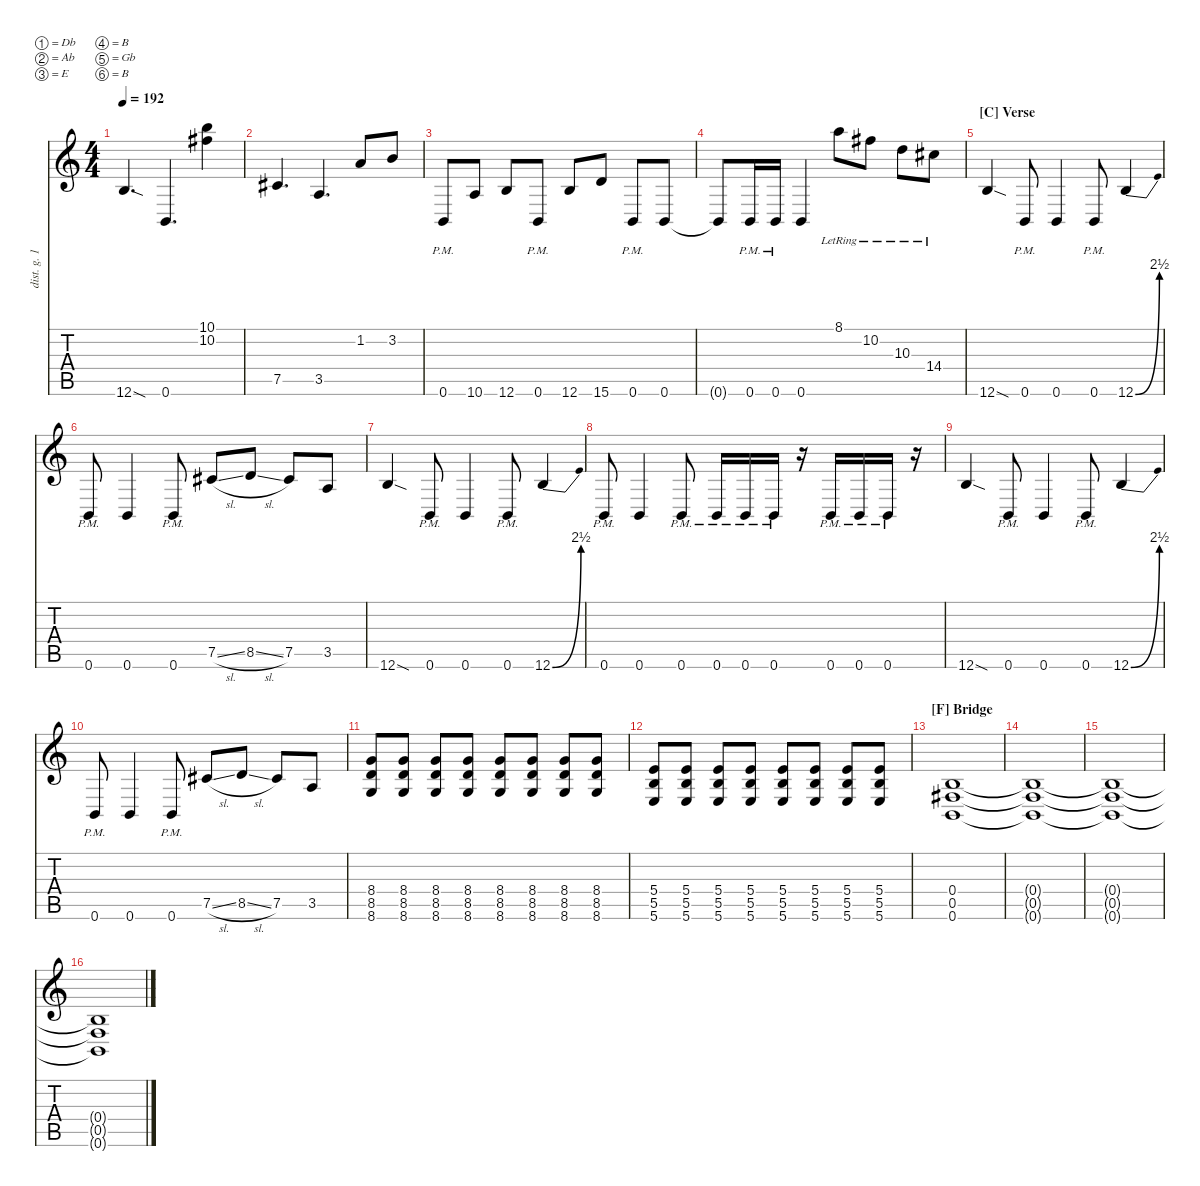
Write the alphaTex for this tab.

\defaultSystemsLayout 4
\hideDynamics
\bracketExtendMode nobrackets
\otherSystemsTrackNameOrientation horizontal
\track ("Distortion Guitar 1" "dist. g. 1") {instrument distortionguitar}
\staff {score tabs}
\tuning (Db4 Ab3 E3 B2 Gb2 B1)
\ts (4 4)
\tempo 192
\clef g2
\ks c
12.6{sod}.4{d dy ff beam Up} 0.6.4{d beam Up} (10.2{acc #} 10.1).4{beam Down} |
7.5{acc #}.4{d beam Up} 3.5.4{d beam Up} 1.2.8{beam Up} 3.2.8{beam Up} |
0.6{pm}.8{beam Up} 10.6.8{beam Up} 12.6.8{beam Up} 0.6{pm}.8{beam Up} 12.6.8{beam Up} 15.6.8{beam Up} 0.6{pm}.8{beam Up} 0.6.8{beam Up} |
0.6{t}.8{beam Up} 0.6{pm}.16{beam Up} 0.6{pm}.16{beam Up} 0.6.4{beam Up} 8.1{lr}.8{beam Down} 10.2{lr acc #}.8{beam Down} 10.3{lr}.8{beam Down} 14.4{lr acc #}.8{beam Down} |
\section ("C" "Verse")
12.6{sod}.4{beam Up} 0.6{pm}.8{beam Up} 0.6.4{beam Up} 0.6{pm}.8{beam Up} 12.6{be (bend 0 0 16.2 10)}.4{beam Up} |
0.6{pm}.8{beam Up} 0.6.4{beam Up} 0.6{pm}.8{beam Up} 7.5{sl acc #}.8{beam Up} 8.5{sl}.8{beam Up} 7.5{acc #}.8{beam Up} 3.5.8{beam Up} |
12.6{sod}.4{beam Up} 0.6{pm}.8{beam Up} 0.6.4{beam Up} 0.6{pm}.8{beam Up} 12.6{be (bend 0 0 16.2 10)}.4{beam Up} |
0.6{pm}.8{beam Up} 0.6.4{beam Up} 0.6{pm}.8{beam Up} 0.6{pm}.16{beam Up} 0.6{pm}.16{beam Up} 0.6{pm}.16{beam Up} r.16{beam Up} 0.6{pm}.16{beam Up} 0.6{pm}.16{beam Up} 0.6{pm}.16{beam Up} r.16{beam Up} |
12.6{sod}.4{beam Up} 0.6{pm}.8{beam Up} 0.6.4{beam Up} 0.6{pm}.8{beam Up} 12.6{be (bend 0 0 16.2 10)}.4{beam Up} |
0.6{pm}.8{beam Up} 0.6.4{beam Up} 0.6{pm}.8{beam Up} 7.5{sl acc #}.8{beam Up} 8.5{sl}.8{beam Up} 7.5{acc #}.8{beam Up} 3.5.8{beam Up} |
(8.6 8.5 8.4).8{beam Up} (8.6 8.5 8.4).8{beam Up} (8.6 8.5 8.4).8{beam Up} (8.6 8.5 8.4).8{beam Up} (8.6 8.5 8.4).8{beam Up} (8.6 8.5 8.4).8{beam Up} (8.6 8.5 8.4).8{beam Up} (8.6 8.5 8.4).8{beam Up} |
(5.6 5.5 5.4).8{beam Up} (5.4 5.5 5.6).8{beam Up} (5.6 5.5 5.4).8{beam Up} (5.6 5.5 5.4).8{beam Up} (5.6 5.5 5.4).8{beam Up} (5.6 5.5 5.4).8{beam Up} (5.6 5.5 5.4).8{beam Up} (5.6 5.5 5.4).8{beam Up} |
\section ("F" "Bridge")
(0.6 0.5{acc #} 0.4).1{beam Up} |
(0.6{t} 0.5{t acc #} 0.4{t}).1{beam Up} |
(0.6{t} 0.5{t acc #} 0.4{t}).1{beam Up} |
(0.6{t} 0.5{t acc #} 0.4{t}).1{beam Up}
